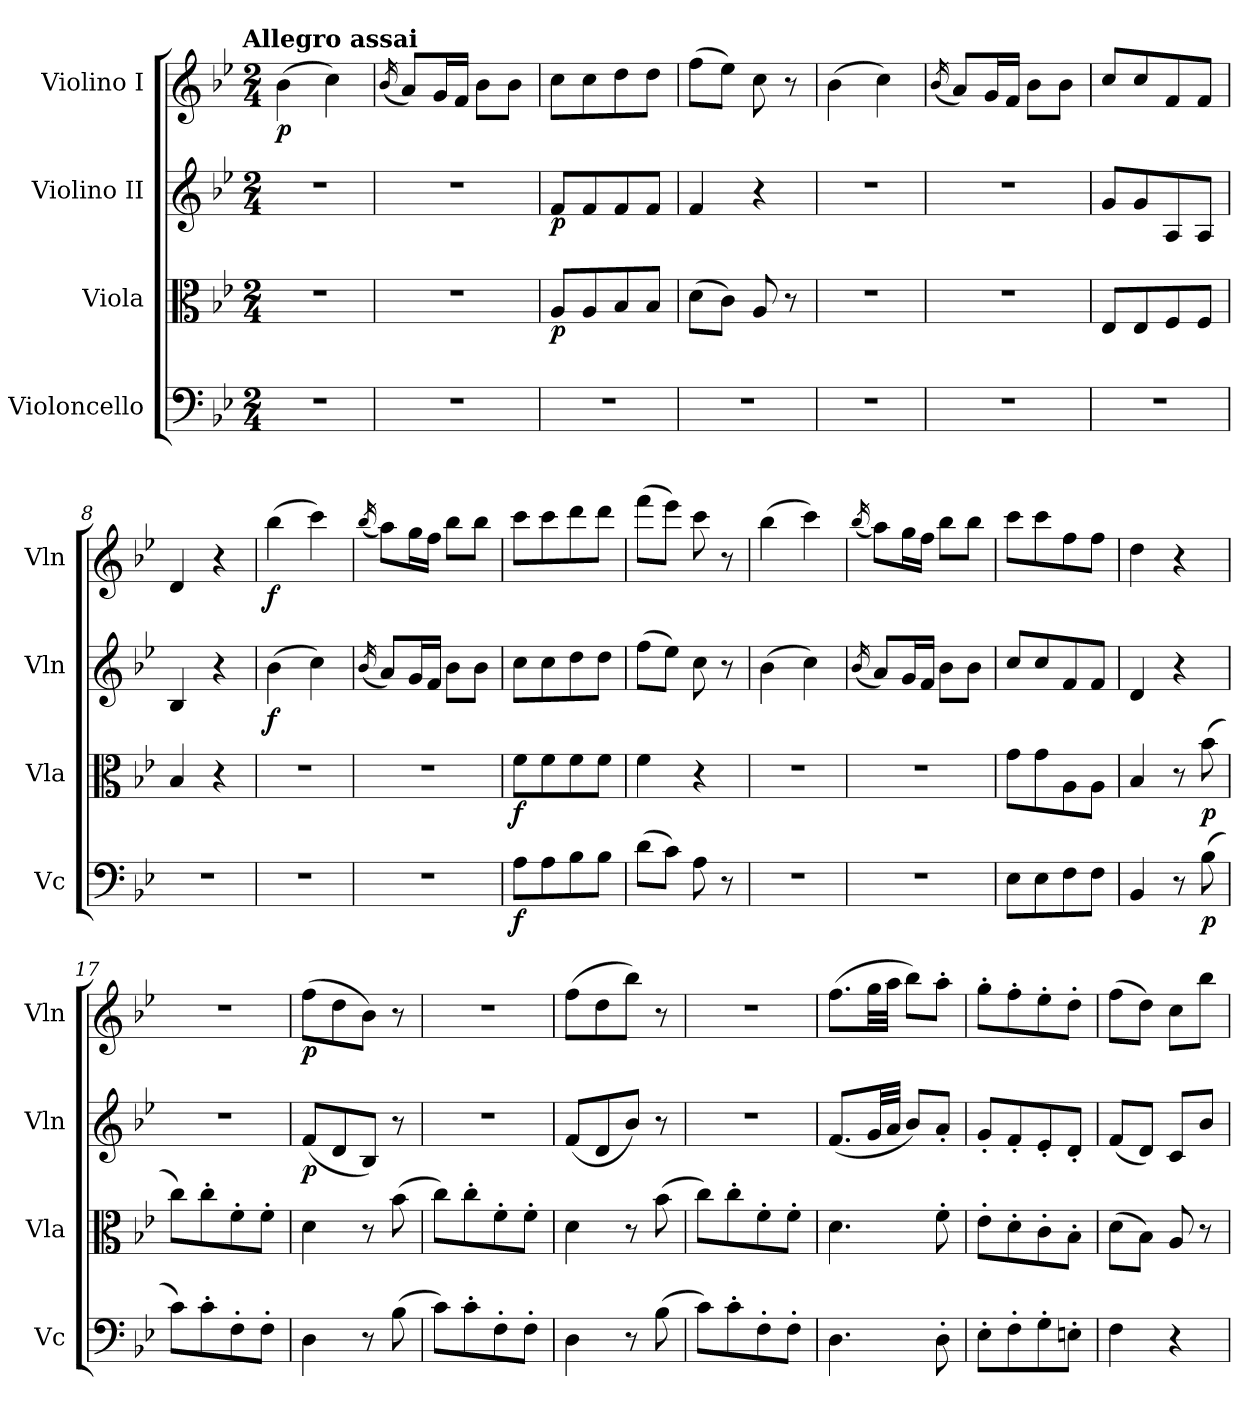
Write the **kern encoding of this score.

**kern	**dynam	**kern	**dynam	**kern	**dynam	**kern	**dynam
*part4	*part4	*part3	*part3	*part2	*part2	*part1	*part1
*staff4	*staff4	*staff3	*staff3	*staff2	*staff2	*staff1	*staff1
*I"Violoncello	*	*I"Viola	*	*I"Violino II	*	*I"Violino I	*
*I'Vc	*	*I'Vla	*	*I'Vln	*	*I'Vln	*
*clefF4	*	*clefC3	*	*clefG2	*	*clefG2	*
*k[b-e-]	*	*k[b-e-]	*	*k[b-e-]	*	*k[b-e-]	*
*B-:	*	*B-:	*	*B-:	*	*B-:	*
!!LO:TX:omd:t=Allegro assai
*M2/4	*	*M2/4	*	*M2/4	*	*M2/4	*
*MM140	*	*MM140	*	*MM140	*	*MM140	*
=1	=1	=1	=1	=1	=1	=1	=1
2r	.	2r	.	2r	.	(4b-	p
.	.	.	.	.	.	4cc)	.
=2	=2	=2	=2	=2	=2	=2	=2
.	.	.	.	.	.	(<16qb-/	.
2r	.	2r	.	2r	.	8aL)	.
.	.	.	.	.	.	16gL	.
.	.	.	.	.	.	16fJJ	.
.	.	.	.	.	.	8b-L	.
.	.	.	.	.	.	8b-J	.
=3	=3	=3	=3	=3	=3	=3	=3
2r	.	8AL	p	8fL	p	8ccL	.
.	.	8A	.	8f	.	8cc	.
.	.	8B-	.	8f	.	8dd	.
.	.	8B-J	.	8fJ	.	8ddJ	.
=4	=4	=4	=4	=4	=4	=4	=4
2r	.	(8dL	.	4f	.	(8ffL	.
.	.	8cJ)	.	.	.	8ee-J)	.
.	.	8A	.	4r	.	8cc	.
.	.	8r	.	.	.	8r	.
=5	=5	=5	=5	=5	=5	=5	=5
2r	.	2r	.	2r	.	(4b-	.
.	.	.	.	.	.	4cc)	.
=6	=6	=6	=6	=6	=6	=6	=6
.	.	.	.	.	.	(<16qb-/	.
2r	.	2r	.	2r	.	8aL)	.
.	.	.	.	.	.	16gL	.
.	.	.	.	.	.	16fJJ	.
.	.	.	.	.	.	8b-L	.
.	.	.	.	.	.	8b-J	.
=7	=7	=7	=7	=7	=7	=7	=7
2r	.	8E-L	.	8gL	.	8ccL	.
.	.	8E-	.	8g	.	8cc	.
.	.	8F	.	8A	.	8f	.
.	.	8FJ	.	8AJ	.	8fJ	.
=8	=8	=8	=8	=8	=8	=8	=8
2r	.	4B-	.	4B-	.	4d	.
.	.	4r	.	4r	.	4r	.
=9	=9	=9	=9	=9	=9	=9	=9
2r	.	2r	.	(4b-	f	(4bb-	f
.	.	.	.	4cc)	.	4ccc)	.
=10	=10	=10	=10	=10	=10	=10	=10
.	.	.	.	(<16qb-/	.	(<16qbb-/	.
2r	.	2r	.	8aL)	.	8aaL)	.
.	.	.	.	16gL	.	16ggL	.
.	.	.	.	16fJJ	.	16ffJJ	.
.	.	.	.	8b-L	.	8bb-L	.
.	.	.	.	8b-J	.	8bb-J	.
!!LO:LB:g=z
=11	=11	=11	=11	=11	=11	=11	=11
8AL	f	8fL	f	8ccL	.	8cccL	.
8A	.	8f	.	8cc	.	8ccc	.
8B-	.	8f	.	8dd	.	8ddd	.
8B-J	.	8fJ	.	8ddJ	.	8dddJ	.
=12	=12	=12	=12	=12	=12	=12	=12
(8dL	.	4f	.	(8ffL	.	(8fffL	.
8cJ)	.	.	.	8ee-J)	.	8eee-J)	.
8A	.	4r	.	8cc	.	8ccc	.
8r	.	.	.	8r	.	8r	.
=13	=13	=13	=13	=13	=13	=13	=13
2r	.	2r	.	(4b-	.	(4bb-	.
.	.	.	.	4cc)	.	4ccc)	.
=14	=14	=14	=14	=14	=14	=14	=14
.	.	.	.	(<16qb-/	.	(<16qbb-/	.
2r	.	2r	.	8aL)	.	8aaL)	.
.	.	.	.	16gL	.	16ggL	.
.	.	.	.	16fJJ	.	16ffJJ	.
.	.	.	.	8b-L	.	8bb-L	.
.	.	.	.	8b-J	.	8bb-J	.
=15	=15	=15	=15	=15	=15	=15	=15
8E-L	.	8gL	.	8ccL	.	8cccL	.
8E-	.	8g	.	8cc	.	8ccc	.
8F	.	8A	.	8f	.	8ff	.
8FJ	.	8AJ	.	8fJ	.	8ffJ	.
=16	=16	=16	=16	=16	=16	=16	=16
4BB-	.	4B-	.	4d	.	4dd	.
8r	.	8r	.	4r	.	4r	.
(8B-	p	(8b-	p	.	.	.	.
=17	=17	=17	=17	=17	=17	=17	=17
8cL)	.	8ccL)	.	2r	.	2r	.
8c'	.	8cc'	.	.	.	.	.
8F'	.	8f'	.	.	.	.	.
8F'J	.	8f'J	.	.	.	.	.
=18	=18	=18	=18	=18	=18	=18	=18
4D	.	4d	.	(8fL	p	(8ffL	p
.	.	.	.	8d	.	8dd	.
8r	.	8r	.	8B-J)	.	8b-J)	.
(8B-	.	(8b-	.	8r	.	8r	.
=19	=19	=19	=19	=19	=19	=19	=19
8cL)	.	8ccL)	.	2r	.	2r	.
8c'	.	8cc'	.	.	.	.	.
8F'	.	8f'	.	.	.	.	.
8F'J	.	8f'J	.	.	.	.	.
=20	=20	=20	=20	=20	=20	=20	=20
4D	.	4d	.	(8fL	.	(8ffL	.
.	.	.	.	8d	.	8dd	.
8r	.	8r	.	8b-J)	.	8bb-J)	.
(8B-	.	(8b-	.	8r	.	8r	.
!!LO:LB:g=z
=21	=21	=21	=21	=21	=21	=21	=21
8cL)	.	8ccL)	.	2r	.	2r	.
8c'	.	8cc'	.	.	.	.	.
8F'	.	8f'	.	.	.	.	.
8F'J	.	8f'J	.	.	.	.	.
=22	=22	=22	=22	=22	=22	=22	=22
4.D	.	4.d	.	(8.fL	.	(8.ffL	.
.	.	.	.	32gLL	.	32ggLL	.
.	.	.	.	32aJJJ	.	32aaJJJ	.
.	.	.	.	8b-L)	.	8bb-L)	.
8D'	.	8f'	.	8a'J	.	8aa'J	.
=23	=23	=23	=23	=23	=23	=23	=23
8E-'L	.	8e-'L	.	8g'L	.	8gg'L	.
8F'	.	8d'	.	8f'	.	8ff'	.
8G'	.	8c'	.	8e-'	.	8ee-'	.
8En'J	.	8B-'J	.	8d'J	.	8dd'J	.
=24	=24	=24	=24	=24	=24	=24	=24
4F	.	(8dL	.	(8fL	.	(8ffL	.
.	.	8B-J)	.	8dJ)	.	8ddJ)	.
4r	.	8A	.	8cL	.	8ccL	.
.	.	8r	.	8b-J	.	8bb-J	.
=	=	=	=	=	=	=	=
*-	*-	*-	*-	*-	*-	*-	*-
